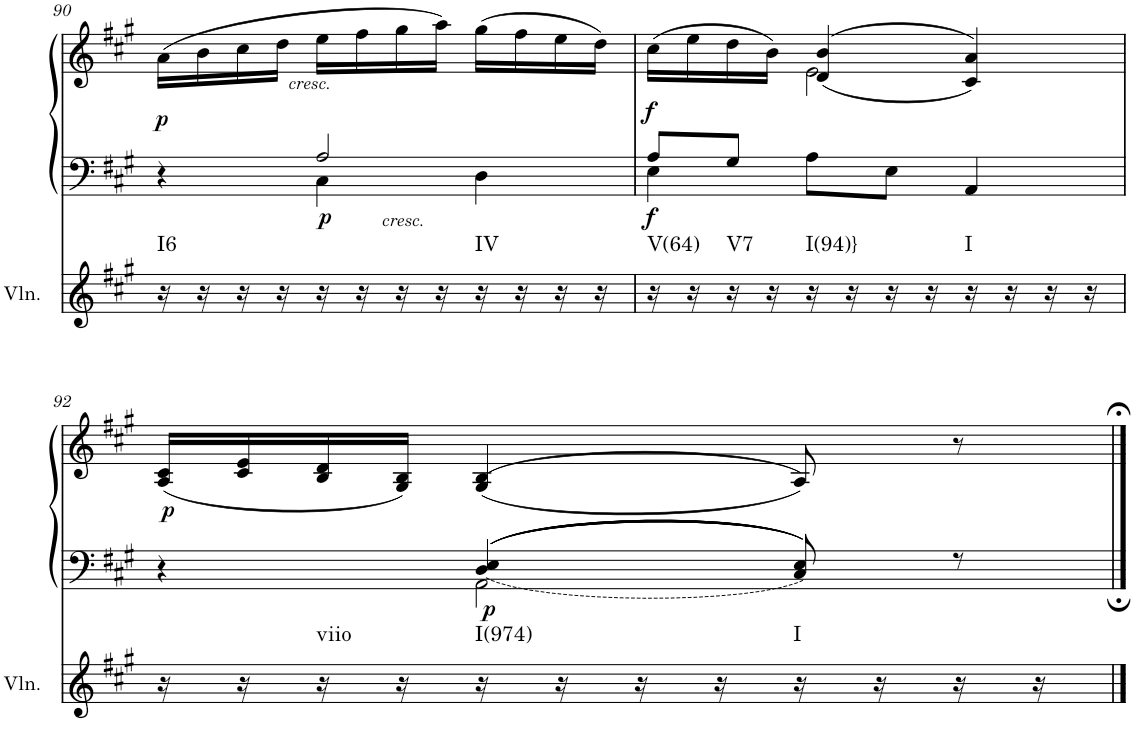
**kern	**harte	**kern	**kern	**dynam
*part2	*part2	*part1	*part1	*part1
*staff3	*	*staff2	*staff1	*staff1/2
*I"Violin	*	*I"unbenannt2	*	*
*I'Vln.	*	*	*	*
!!LO:PB:g=z
*clefG2	*	*clefF4	*clefG2	*
*k[f#c#g#]	*	*k[f#c#g#]	*k[f#c#g#]	*
*M3/4	*	*M3/4	*M3/4	*
=90	=90	=90	=90	=90
*	*	*^	*	*
!	!LO:H:kt=I6	!	!	!	!LO:DY:b
16r	N	4r	4ryy	(16a\LL	p
16r	.	.	.	16b\	.
!	!	!	!	!LO:TX:b:i:t=cresc.	!
16r	.	.	.	16cc#\	.
16r	.	.	.	16dd\JJ	.
!	!	!	!	!	!LO:DY:b=2
16r	.	2A/	4C#\	16ee\LL	p
16r	.	.	.	16ff#\	.
16r	.	.	.	16gg#\	.
16r	.	.	.	16aa\JJ)	.
!	!LO:H:kt=IV	!	!LO:TX:b:i:t=cresc.	!	!
16r	N	.	4D\	(16gg#\LL	.
16r	.	.	.	16ff#\	.
16r	.	.	.	16ee\	.
16r	.	.	.	16dd\JJ)	.
=91	=91	=91	=91	=91	=91
*	*	*	*	*^	*
!	!	!	!	!	!	!LO:DY:b=2
!	!LO:H:kt=V(64)	!	!	!	!	!LO:DY:n=1:b
16r	N	8A/L	4E\	(>16cc#\LL	4ryy	f f
16r	.	.	.	16ee\	.	.
!	!LO:H:kt=V7	!	!	!	!	!
16r	N	8G#/J	.	16dd\	.	.
16r	.	.	.	16b\JJ)	.	.
!	!LO:H:kt=I(94)}	!	!	!	!	!
16r	N	2ryy	8A\L	(<(4d/ 4b/	2e\	.
16r	.	.	.	.	.	.
16r	.	.	8E\J	.	.	.
16r	.	.	.	.	.	.
!	!LO:H:kt=I	!	!	!	!	!
16r	N	.	4AA/	4c#/ 4a/))	.	.
16r	.	.	.	.	.	.
16r	.	.	.	.	.	.
16r	.	.	.	.	.	.
*	*	*	*	*v	*v	*
!!LO:LB:g=z
=92	=92	=92	=92	=92	=92
!	!	!	!	!	!LO:DY:a=2
16r	.	4r	4ryy	(16A/ 16c#/LL	p
16r	.	.	.	16c#/ 16e/	.
!	!LO:H:kt=viio	!	!	!	!
16r	N	.	.	16B/ 16d/	.
16r	.	.	.	16G#/ 16B/JJ)	.
!	!LO:H:kt=I(974)	!	!	!	!LO:DY:b=2
16r	N	4D/ 4E/	2AA\	(>(4G#/ 4B/	p
16r	.	.	.	.	.
16r	.	.	.	.	.
16r	.	.	.	.	.
!	!LO:H:kt=I	!	!	!	!
16r	N	8C#/ 8E/	.	8A/))	.
16r	.	.	.	.	.
16r	.	8r	.	8r	.
16r	.	.	.	.	.
*	*	*v	*v	*	*
==	==	==	==	==
*-	*-	*-	*-	*-
